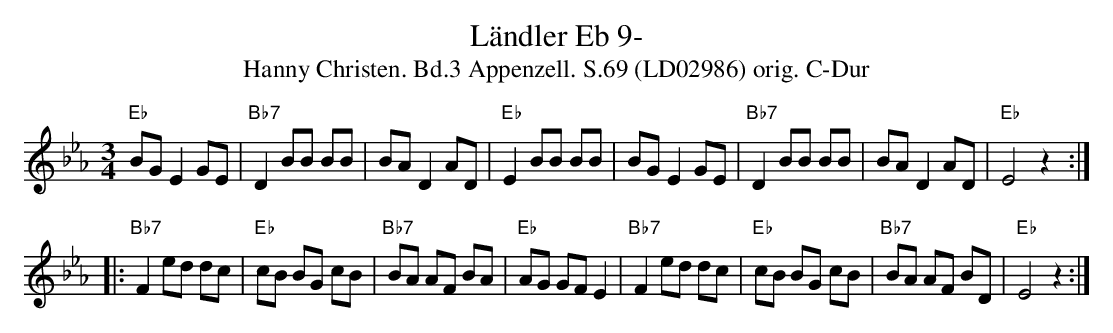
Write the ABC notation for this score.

X:1
T:Ländler Eb 9-
T:Hanny Christen. Bd.3 Appenzell. S.69 (LD02986) orig. C-Dur
M:3/4
L:1/8
K:Ebmaj
"Eb"BG E2 GE | "Bb7"D2 BB BB | BA D2 AD | "Eb"E2 BB BB | BG E2 GE | "Bb7"D2 BB BB | BA D2 AD | "Eb"E4 z2 :|
|: "Bb7"F2 ed dc | "Eb"cB BG cB | "Bb7"BA AF BA | "Eb"AG GF E2 | "Bb7"F2 ed dc | "Eb"cB BG cB | "Bb7"BA AF BD | "Eb"E4 z2 :|
